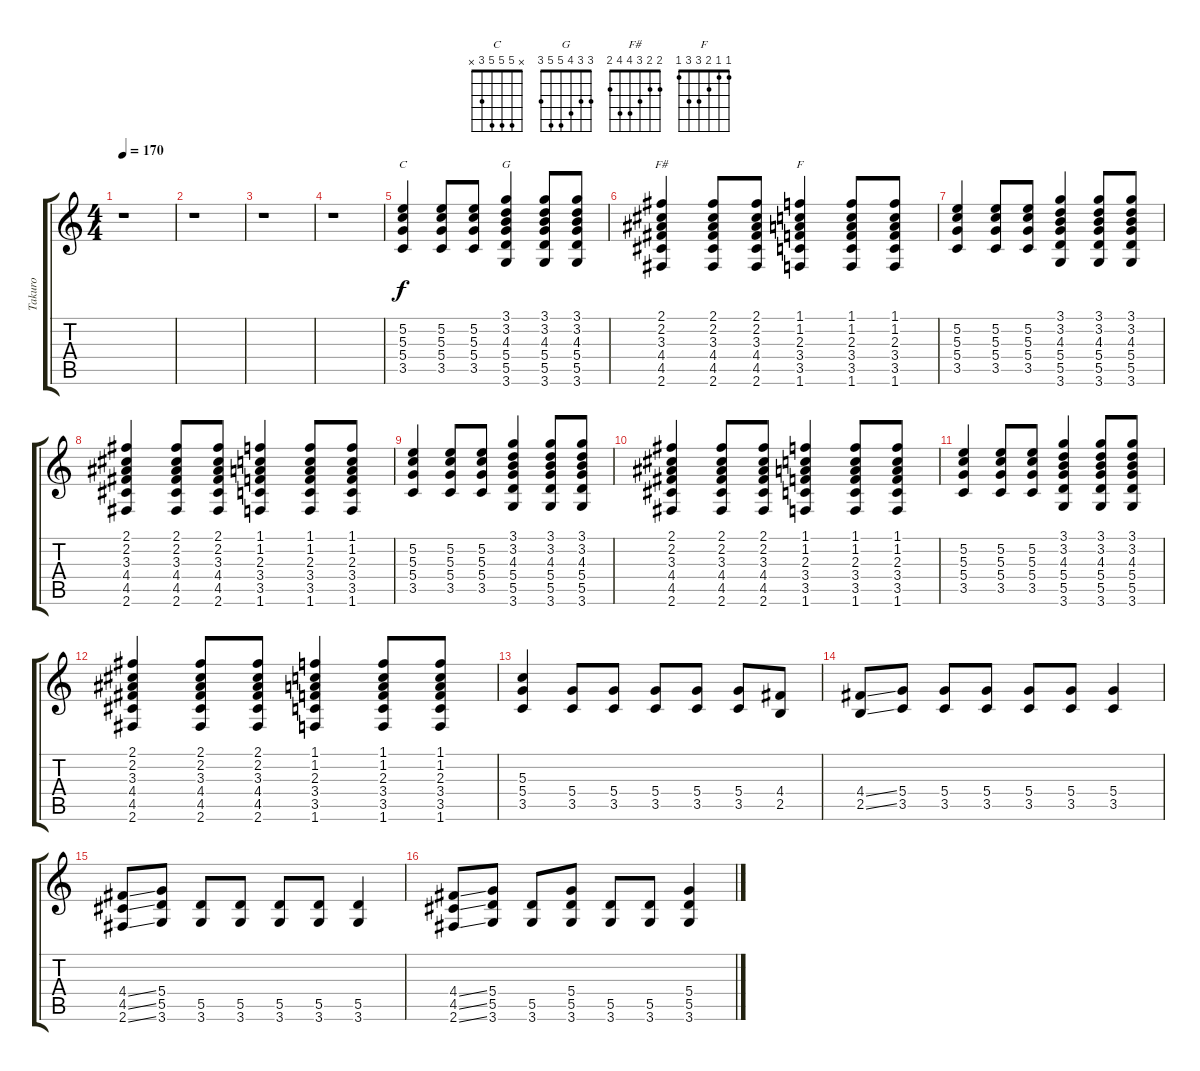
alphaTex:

\track ("Takuro" "Takuro") {instrument distortionguitar}
\staff {score tabs}
\tuning (E4 B3 G3 D3 A2 E2) {hide}
\chord ("C" x 5 5 5 3 x)
\chord ("G" 3 3 4 5 5 3)
\chord ("F#" 2 2 3 4 4 2)
\chord ("F" 1 1 2 3 3 1)
\ts (4 4)
\tempo 170
\clef g2
\ks c
r.1{dy f instrument distortionguitar} |
r.1 |
r.1 |
r.1 |
(5.2 5.3 5.4 3.5).4{ch "C"} (5.2 5.3 5.4 3.5).8 (5.2 5.3 5.4 3.5).8 (3.1 3.2 4.3 5.4 5.5 3.6).4{ch "G"} (3.1 3.2 4.3 5.4 5.5 3.6).8 (3.1 3.2 4.3 5.4 5.5 3.6).8 |
(2.1 2.2 3.3 4.4 4.5 2.6).4{ch "F#"} (2.1 2.2 3.3 4.4 4.5 2.6).8 (2.1 2.2 3.3 4.4 4.5 2.6).8 (1.1 1.2 2.3 3.4 3.5 1.6).4{ch "F"} (1.1 1.2 2.3 3.4 3.5 1.6).8 (1.1 1.2 2.3 3.4 3.5 1.6).8 |
(5.2 5.3 5.4 3.5).4 (5.2 5.3 5.4 3.5).8 (5.2 5.3 5.4 3.5).8 (3.1 3.2 4.3 5.4 5.5 3.6).4 (3.1 3.2 4.3 5.4 5.5 3.6).8 (3.1 3.2 4.3 5.4 5.5 3.6).8 |
(2.1 2.2 3.3 4.4 4.5 2.6).4 (2.1 2.2 3.3 4.4 4.5 2.6).8 (2.1 2.2 3.3 4.4 4.5 2.6).8 (1.1 1.2 2.3 3.4 3.5 1.6).4 (1.1 1.2 2.3 3.4 3.5 1.6).8 (1.1 1.2 2.3 3.4 3.5 1.6).8 |
(5.2 5.3 5.4 3.5).4 (5.2 5.3 5.4 3.5).8 (5.2 5.3 5.4 3.5).8 (3.1 3.2 4.3 5.4 5.5 3.6).4 (3.1 3.2 4.3 5.4 5.5 3.6).8 (3.1 3.2 4.3 5.4 5.5 3.6).8 |
(2.1 2.2 3.3 4.4 4.5 2.6).4 (2.1 2.2 3.3 4.4 4.5 2.6).8 (2.1 2.2 3.3 4.4 4.5 2.6).8 (1.1 1.2 2.3 3.4 3.5 1.6).4 (1.1 1.2 2.3 3.4 3.5 1.6).8 (1.1 1.2 2.3 3.4 3.5 1.6).8 |
(5.2 5.3 5.4 3.5).4 (5.2 5.3 5.4 3.5).8 (5.2 5.3 5.4 3.5).8 (3.1 3.2 4.3 5.4 5.5 3.6).4 (3.1 3.2 4.3 5.4 5.5 3.6).8 (3.1 3.2 4.3 5.4 5.5 3.6).8 |
(2.1 2.2 3.3 4.4 4.5 2.6).4 (2.1 2.2 3.3 4.4 4.5 2.6).8 (2.1 2.2 3.3 4.4 4.5 2.6).8 (1.1 1.2 2.3 3.4 3.5 1.6).4 (1.1 1.2 2.3 3.4 3.5 1.6).8 (1.1 1.2 2.3 3.4 3.5 1.6).8 |
(5.3 5.4 3.5).4 (5.4 3.5).8 (5.4 3.5).8 (5.4 3.5).8 (5.4 3.5).8 (5.4 3.5).8 (4.4 2.5).8 |
(4.4{ss} 2.5{ss}).8 (5.4 3.5).8 (5.4 3.5).8 (5.4 3.5).8 (5.4 3.5).8 (5.4 3.5).8 (5.4 3.5).4 |
(4.4{ss} 4.5{ss} 2.6{ss}).8 (5.4 5.5 3.6).8 (5.5 3.6).8 (5.5 3.6).8 (5.5 3.6).8 (5.5 3.6).8 (5.5 3.6).4 |
(4.4{ss} 4.5{ss} 2.6{ss}).8 (5.4 5.5 3.6).8 (5.5 3.6).8 (5.4 5.5 3.6).8 (5.5 3.6).8 (5.5 3.6).8 (5.4 5.5 3.6).4
